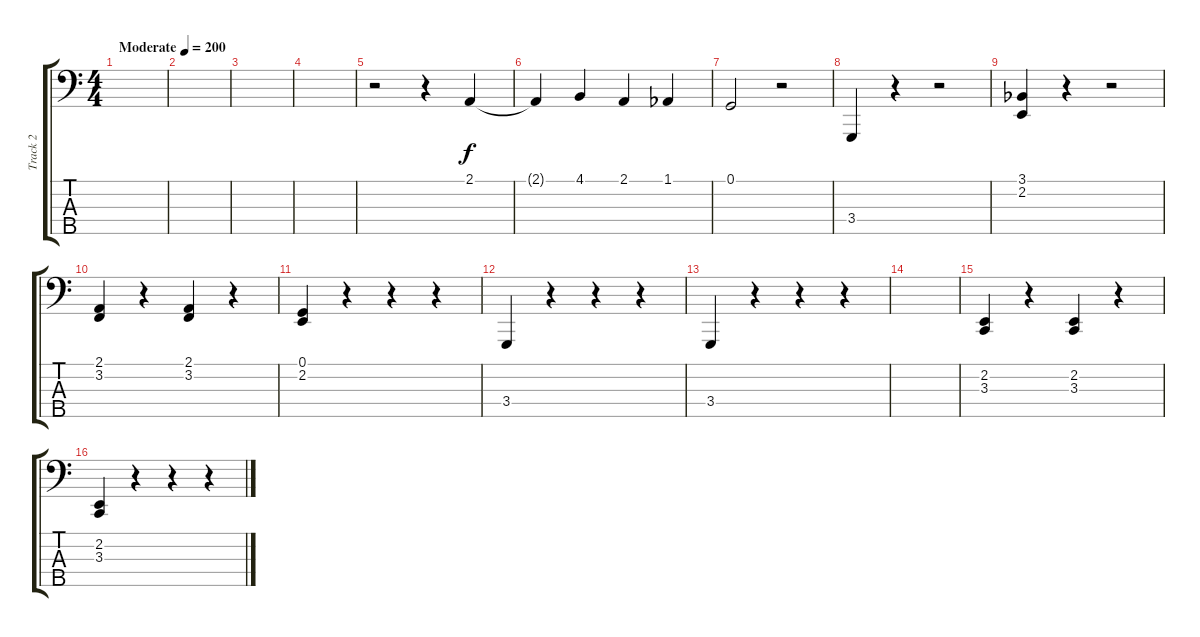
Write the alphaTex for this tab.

\track ("Track 2" "Track 2") {instrument acousticgrandpiano}
\staff {score tabs}
\tuning (G2 D2 A1 E1 B0) {hide}
\ts (4 4)
\tempo (200 "Moderate")
\clef f4
\ks c
|
|
|
|
r.2 r.4 2.1.4 |
2.1{t}.4 4.1.4 2.1.4 1.1{acc b}.4 |
0.1.2 r.2 |
3.4.4 r.4 r.2 |
(3.1{acc b} 2.2).4 r.4 r.2 |
(2.1 3.2).4 r.4 (2.1 3.2).4 r.4 |
(0.1 2.2).4 r.4 r.4 r.4 |
3.4.4 r.4 r.4 r.4 |
3.4.4 r.4 r.4 r.4 |
|
(2.2 3.3).4 r.4 (2.2 3.3).4 r.4 |
(2.2 3.3).4 r.4 r.4 r.4
